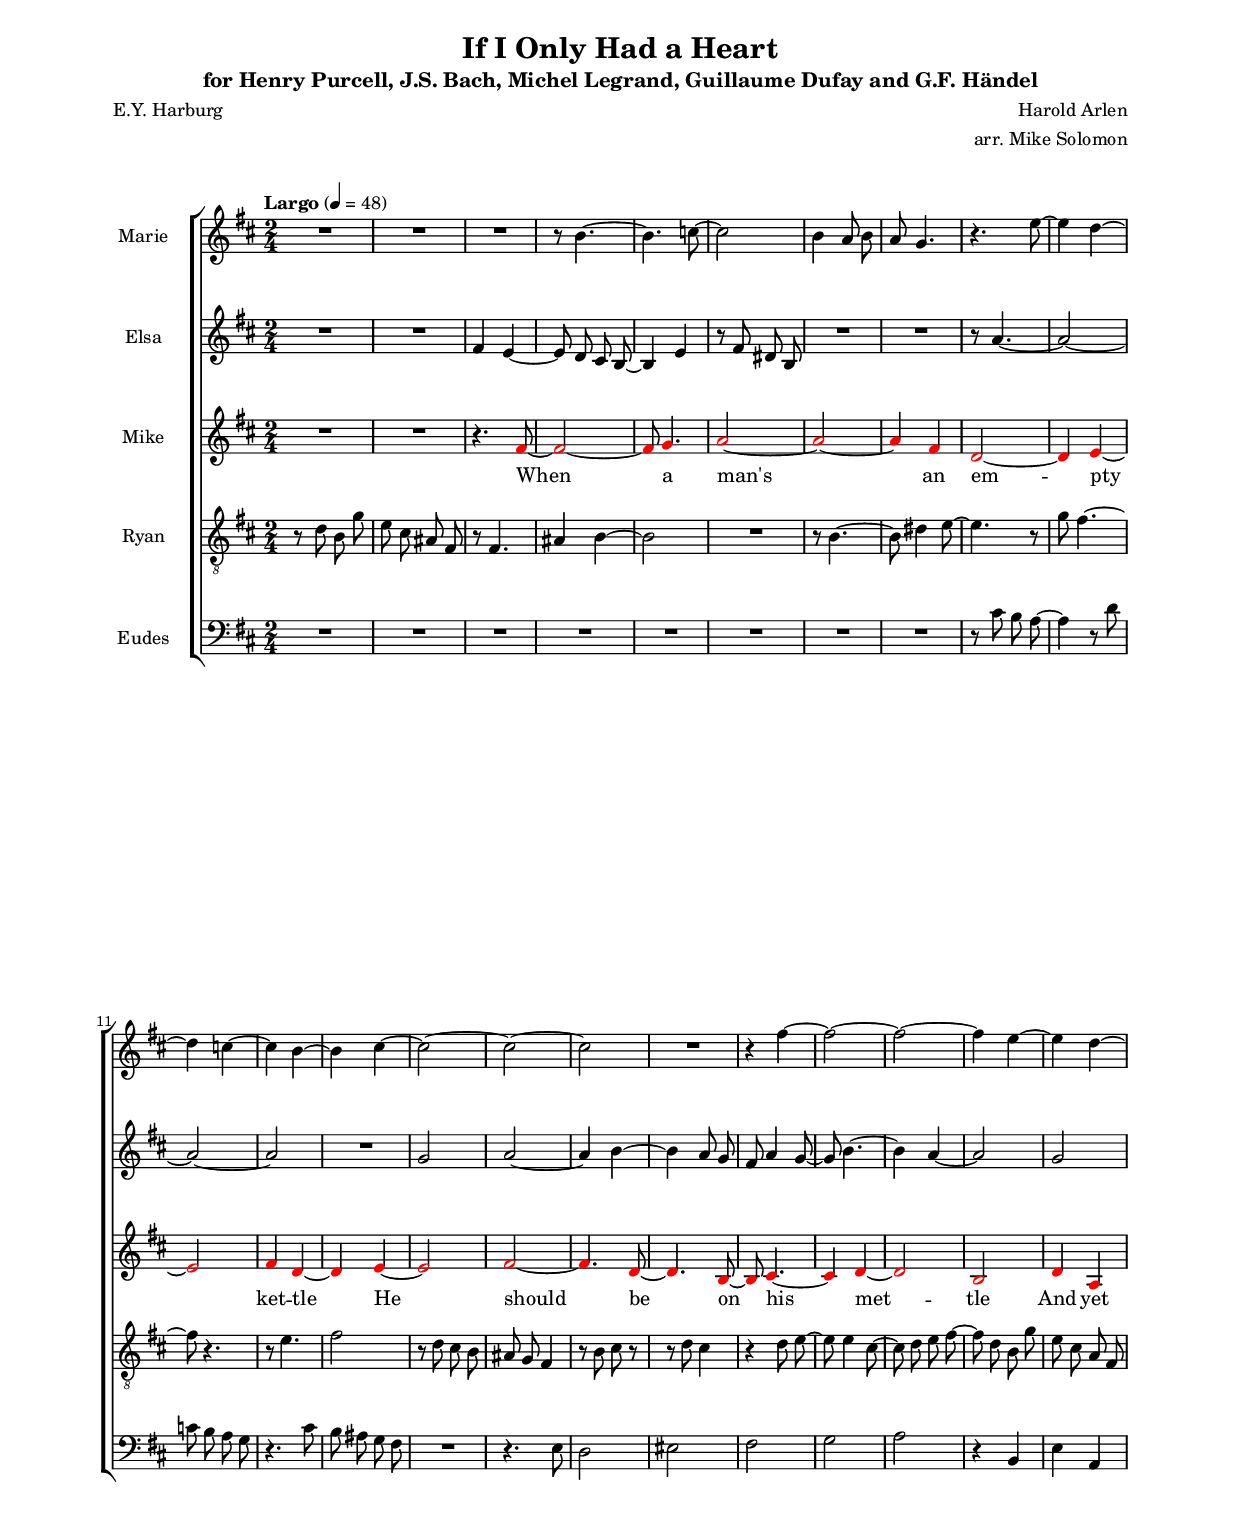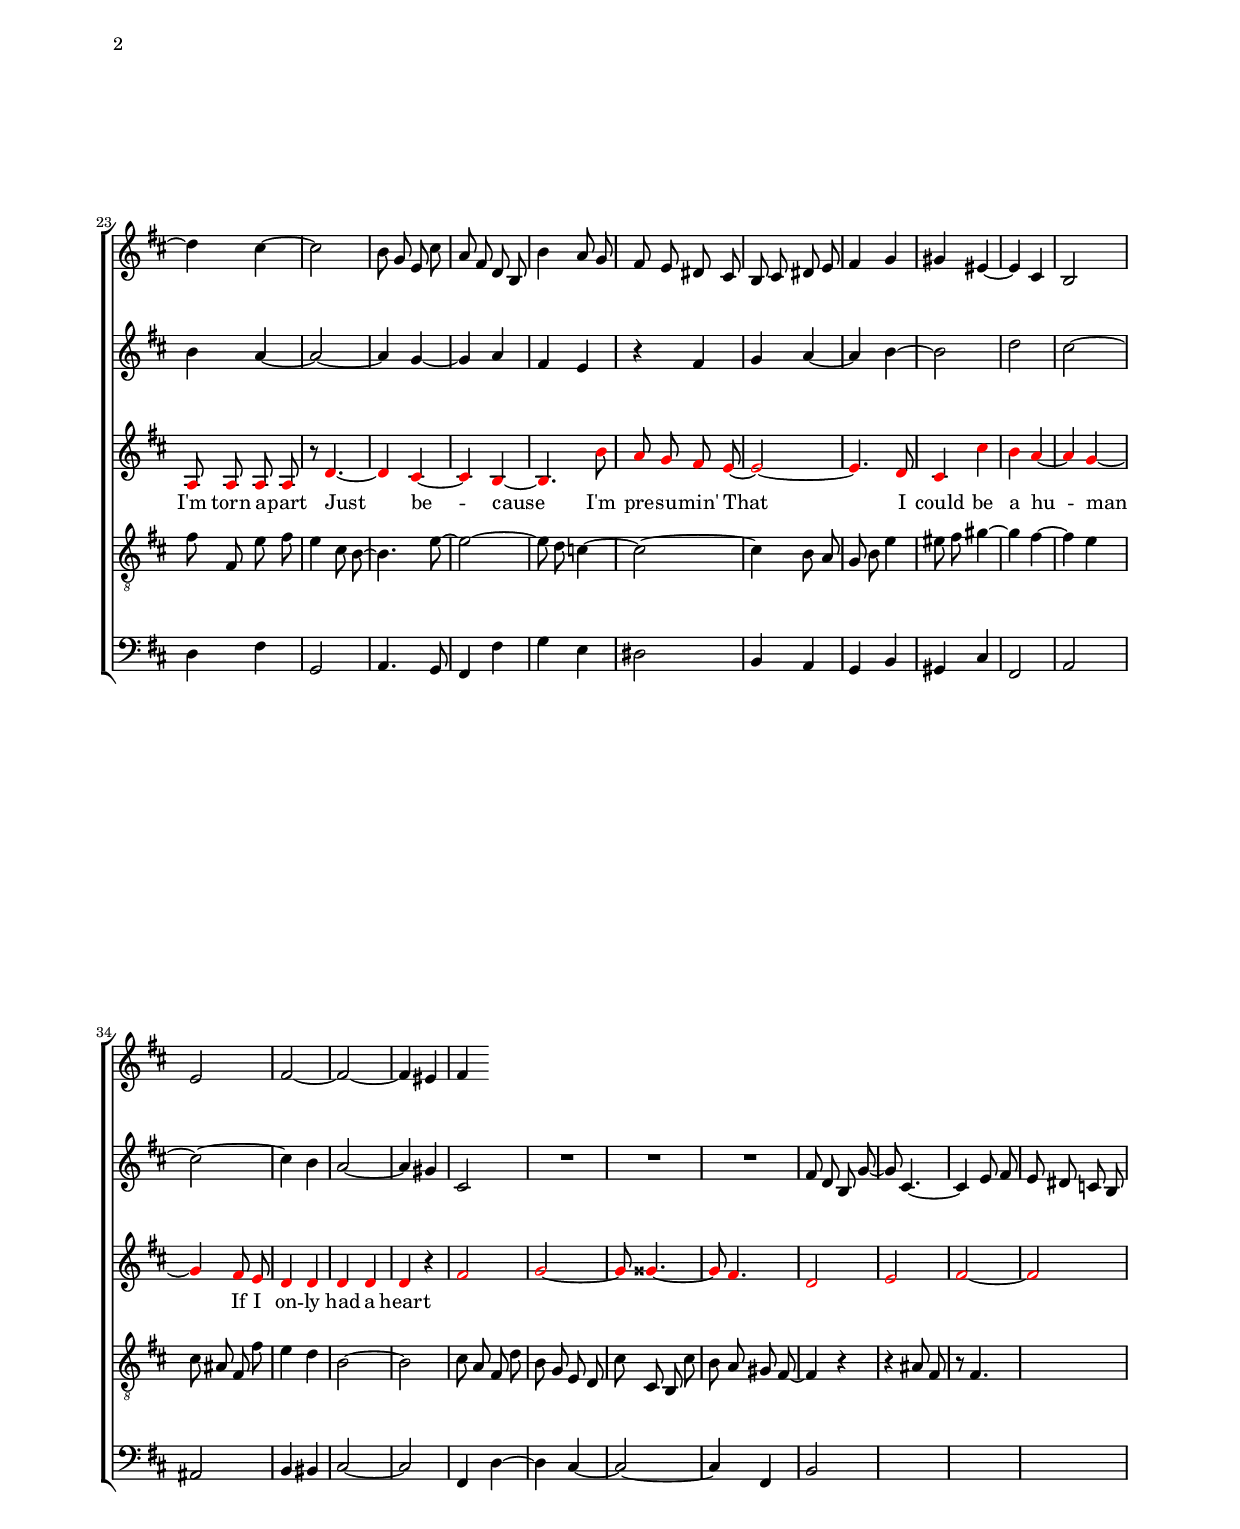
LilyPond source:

#(set-global-staff-size 15.87)
%{
When a man's an empty kettle
He should be on his mettle
And yet I'm torn apart
Just because I'm presumin'
That I could be a human
If I only had a heart

I'd be tender, I'd be gentle
And awful sentimental
Regarding love and art
I'd be friends with the sparrows 
And the boy that shoots the arrows
If I only had a heart

Picture me a balcony
Above a voice sings low

(Snow White)
Wherefore art thou, Romeo?

(Tin Man)
I hear a beat, how sweet!

Just to register emotion, jealousy, devotion
And really feel the part
I could stay young and chipper
And I'd lock it with a zipper
If I only had a heart
%}
% 
\version "2.19.0"
\include "defs-devel.ly"

#(ly:set-option 'point-and-click #f)

#(set-global-staff-size 15.87)

%{
\paper {
  #(define fonts
    (set-global-fonts
    #:music "profondo"
    #:factor (/ staff-height pt 20)
  ))
}
%}
%{
\paper {
  #(define fonts
    (set-global-fonts
    #:music "haydn"
    #:brace "gonville"
    #:factor (/ staff-height pt 20)
  ))
}
%}

railroad =  {
  \once \override BreathingSign.text = \markup \musicglyph #"scripts.caesura.straight"
  \breathe
}
myred = \once \override NoteHead #'color = #red

\paper {
  footnote-separator-markup = \markup { \column { " "\override #`(span-factor . 1/5) { \draw-hline } }}
  footnote-padding = 5\mm
  top-system-spacing = #'((basic-distance . 1) (minimum-distance . 0) (padding . 1) (stretchability . 40))
  bottom-system-spacing = #'((basic-distance . 1) (minimum-distance . 0) (padding . 1) (stretchability . 50))
  ragged-right = ##f
  left-margin = 0.75\in
  right-margin = 0.75\in
  top-margin = 0.5\in
  bottom-margin = 0.6\in
  ragged-last-bottom = ##f
  max-systems-per-page = #2
}

\header {
  title = "If I Only Had a Heart"
  subtitle = "for Henry Purcell, J.S. Bach, Michel Legrand, Guillaume Dufay and G.F. Händel"
  %title = "Somewhere Over the Rainbow"
  composer = "Harold Arlen"
  poet = "E.Y. Harburg"
  arranger = "arr. Mike Solomon"
  %arranger = "arr. (anon)"
}

prefatoryMatter = {
  \key b \minor
  \autoBeamOff
  \time 2/4
}

scorePrefatoryMatter = {
  \prefatoryMatter
}

midiPrefatoryMatter = {
  \prefatoryMatter
}

marks = {
  \tempo "Largo" 4=48
  s2 |
}

sopranoFirst = \relative c'' {
  R2 |
  R2 |
  R2 |
  r8 b4. ~ |
  b4. c8 ~ |
  c2 |
  b4 a8 b |
  a g4. |
  r4. e'8 ~ |
  e4 d ~ |
  d c ~ |
  c b ~ |
  b cis ~ |
  cis2 ~ |
  cis ~ |
  cis |
  R2 |
  r4 fis ~ |
  fis2 ~ |
  fis ~ |
  fis4 e ~ |
  e d ~ |
  d cis ~ |
  cis2 |
  b8 g e cis' |
  a fis d b |
  b'4 a8 g |
  fis e dis cis |
  b cis dis e |
  fis4 g |
  gis eis ~ |
  eis cis |
  b2 |
  e |
  fis ~ |
  fis ~  |
  fis4 eis |
  fis
}

sopranoWordsFirst = \lyricmode {
}

mezzoFirst = \relative c' {
  R2 |
  R2 |
  fis4 e ~ |
  e8 d cis b ~ |
  b4 e |
  r8 fis dis b |
  R2 |
  R2 |
  r8 a'4. ~ |
  a2 ~ |
  a ~ |
  a |
  R2 |
  g2 |
  a2 ~ |
  a4 b4 ~ |
  b a8 g |
  fis a4 g8 ~ |
  g b4. ~ |
  b4 a ~ |
  a2 |
  g |
  b4 a ~ |
  a2 ~ |
  a4 g ~ 
  g a |
  fis e |
  r fis |
  g a ~ |
  a b ~ |
  b2 |
  d
  cis ~ |
  cis ~ |
  cis4 b4 |
  a2 ~ |
  a4 gis |
  cis,2 |
  R2 | R2 | R2 |
  fis8 d b g' ~ |
  g cis,4. ~ |
  cis4 e8 fis |
  e dis c b ~ | % to e minor  
}

mezzoWordsFirst = \lyricmode {
}

altoFirst = \relative c' {
  R2 |
  R2 |
  \Red
  r4. fis8 ~ |
  fis2 ~ |
  fis8 g4. |
  a2 ~ |
  a2 ~ |
  a4 fis4 |
  d2 ~ |
  d4 e ~ |
  e2 |
  fis4 d ~ |
  d4 e4 ~ |
  e2 |
  fis2 ~ |
  fis4. d8 ~ |
  d4. b8 ~ |
  b8 cis4. ~ |
  cis4 d4 ~ |
  d2 |
  b |
  d4 a |
  a8 a a a |
  r8 d4. ~ |
  d4 cis ~ |
  cis b ~ |
  b4. b'8 |
  a8 g fis e ~ |
  e2 ~ |
  e4. d8 |
  cis4 cis'4 |
  b a ~ |
  a g ~ |
  g fis8 e |
  d4 d |
  d d |
  d r4 |
  fis2 |
  g ~ |
  g8 gisis4. ~ |
  gisis8 fis4. |
  d2 |
  e
  fis ~ |
  fis
}

altoWordsFirst = \lyricmode {
When a man's an em -- pty ket -- tle
He should be on his met -- tle
And yet I'm torn a -- part
Just be -- cause I'm pre -- su -- min'
That I could be a hu -- man
If I on -- ly had a heart

%I'd be tender, I'd be gentle
%And awful sentimental
%Regarding love and art
%I'd be friends with the sparrows 
%And the boy that shoots the arrows
%If I only had a heart

%Picture me a balcony
%Above a voice sings low

%(Snow White)
%Wherefore art thou, Romeo?

%(Tin Man)
%I hear a beat, how sweet!

%Just to register emotion, jealousy, devotion
%And really feel the part
%I could stay young and chipper
%And I'd lock it with a zipper
%If I only had a heart
}

tenorFirst = \relative c' {
  \clef "treble_8"
  r8 d b g' |
  e cis ais fis |
  r8 fis4. |
  ais4 b ~ |
  b2 |
  R2 |
  r8 b4. ~ |
  b8 dis4 e8 ~ |
  e4. r8 |
  g8 fis4. ~ |
  fis8 r4. |
  r8 e4. |
  fis2 |
  r8 d8 cis b |
  ais g fis4 |
  r8 b cis r8 |
  r8 d cis4 |
  r4 d8 e ~ |
  e8 e4 cis8 ~ |
  cis d e fis ~ |
  fis d b g' |
  e cis a fis |
  fis' fis, e' fis |
  e4 cis8 b ~ |
  b4. e8 ~ |
  e2 ~ |
  e8 d c4 ~ |
  c2 ~ |
  c4 b8 a |
  g b e4 |
  eis8 fis gis4 ~ |
  gis fis ~ |
  fis4 e |
  cis8 ais fis fis' |
  e4 d |
  b2 ~ |
  b
  cis8 a fis d' |
  b g e d |
  cis' cis, b cis' |
  b a gis fis ~ |
  fis4 r |
  r ais8 fis |
  r fis4. |
  s2 |
}

tenorWordsFirst = \lyricmode {
}

bassFirst = \relative c' {
  \clef "bass"
  R2 |
  R2 |
  R2 |
  R2 |
  R2 |
  R2 |
  R2 |
  R2 |
  r8 cis b a ~ |
  a4 r8 d  |
  c b a g |
  r4. cis8 |
  b ais g fis |
  R2 |
  r4. e8 |
  d2 |
  eis |
  fis |
  g |
  a |
  r4 b, |
  e4 a, |
  d4 fis |
  g,2 |
  a4. g8 |
  fis4 fis' |
  g4 e |
  dis2 |
  b4 a |
  g b |
  gis cis |
  fis,2 |
  a2 |
  ais2 |
  b4 bis |
  cis2 ~ |
  cis |
  fis,4 d'4 ~ |
  d cis ~ |
  cis2 ~ |
  cis4 fis, |
  b2  |
  s2*3 |
}

bassWordsFirst = \lyricmode {
}

sopranoSecond = \relative c'' {
  d8 b g e' |
  c8 a fis d |
  d'4 c8 d |
  c b a g |
  s2*13 |
}

sopranoWordsSecond = \lyricmode {
}

mezzoSecond = \relative c' {
  s2 | s s s |
  r4 b8 g' ~ |
  g4 fis4 |
  r4 e8 fis |
  e4 cis8 d |
}

mezzoWordsSecond = \lyricmode {
}

altoSecond = \relative c'' {
  g2 |
  a |
  fis |
  d4 e |
  fis8 d4. |
  e2 |
  fis2 ~ |
  fis8 d4 b8 |
  cis4 d8 b ~ |
  b2 |
  d4. a8 ~ |
  a a a a |
  a4. d8 ~ |
  d2 |
  cis4 b ~ |
  b b'4 |
  a4 g | % D
  fis | % Gmaj7
}

altoWordsSecond = \lyricmode {
}

tenorSecond = \relative c' {
  \clef "treble_8"
  s2 | s2 | s2 | s2 |
  s2 | s2 | s2 | s2 |
  s2 | s2 | s2 | s2 |
  cis2 |
  b8 gis eis cis |
  r8 cis4 cis'8 |
  b a gis fis |
}

tenorWordsSecond = \lyricmode {
}

bassSecond = \relative c' {
  \clef "bass"
  s2 | s2 | s2 | s2 |
  s2 | s2 | s2 | s2 |
  a8 fis d4 |
  g8 e cis a |
  a'4 g4 ~ |
  g8 fis e d |
  eis4 fis |
}

bassWordsSecond = \lyricmode {
}



\score {
  \new ChoirStaff <<
    \new Staff \with { instrumentName = #"Marie" %shortInstrumentName = #"M."
} <<
      \new Voice = "soprano" { << { \numericTimeSignature
	\scorePrefatoryMatter
        \sopranoFirst
      } {
	\scorePrefatoryMatter
        \marks
      } >> }
      \new Lyrics \lyricsto "soprano" {
        \sopranoWordsFirst
      }
    >>
    \new Staff \with { instrumentName = #"Elsa" %shortInstrumentName = #"E."
} <<
      \new Voice = "mezzo" { \numericTimeSignature
	\scorePrefatoryMatter
        \mezzoFirst
      }
      \new Lyrics \lyricsto "mezzo" {
        \mezzoWordsFirst
      }
    >>
    \new Staff \with { instrumentName = #"Mike" %shortInstrumentName = #"Mk."
} <<
      \new Voice = "alto" { \numericTimeSignature
	\scorePrefatoryMatter
        \altoFirst
      }
      \new Lyrics \lyricsto "alto" {
        \altoWordsFirst
      }
    >>
    \new Staff \with { instrumentName = #"Ryan" %shortInstrumentName = #"R."
} <<
      \new Voice = "tenor" { \numericTimeSignature
	\scorePrefatoryMatter
        \tenorFirst
      }
      \new Lyrics \lyricsto "tenor" {
        \tenorWordsFirst
      }
    >>
    \new Staff \with { instrumentName = #"Eudes" %shortInstrumentName = #"P." %\markup { \concat { E \super u . } }
} <<
      \new Voice = "bass" { \numericTimeSignature
	\scorePrefatoryMatter
        \bassFirst
      }
      \new Lyrics \lyricsto "bass" {
        \bassWordsFirst
      }
    >>
  >>
  \layout {
    \context {
      \Voice
      \override TextScript #'layer = #6
      \override NoteHead #'layer = #7
      \override Glissando #'breakable = ##t
      \override TupletNumber #'breakable = ##t
      \override TupletBracket #'breakable = ##t
      \remove "Forbid_line_break_engraver"
    }
    \context {
      \Staff
      %\consists "Metronome_mark_engraver"
      \override TimeSignature #'style = #'numbered
      \override StaffSymbol #'layer = #4
      \override TimeSignature #'layer = #3
      \override TimeSignature #'whiteout = ##t
    }
    \context {
      \Lyrics
      %\override LyricText #'whiteout = ##t
      \override LyricText #'layer = #6
    }
    \context {
      \Score
      %\remove "Metronome_mark_engraver"
      \override NonMusicalPaperColumn #'allow-loose-spacing = ##f
    }
  }
}
%%% MIDI

\score {
  \new ChoirStaff <<
    \new Staff \with { instrumentName = #"Marie" %shortInstrumentName = #"M."
} <<
      \new Voice = "soprano" { << { \numericTimeSignature
	\midiPrefatoryMatter
        \sopranoFirst
      } {
	\midiPrefatoryMatter
        \marks
      } >> }
      \new Lyrics \lyricsto "soprano" {
        \sopranoWordsFirst
      }
    >>
    \new Staff \with { instrumentName = #"Elsa" %shortInstrumentName = #"E."
} <<
      \new Voice = "mezzo" { \numericTimeSignature
	\midiPrefatoryMatter
        \mezzoFirst
      }
      \new Lyrics \lyricsto "mezzo" {
        \mezzoWordsFirst
      }
    >>
    \new Staff \with { instrumentName = #"Mike" %shortInstrumentName = #"Mk."
} <<
      \new Voice = "alto" { \numericTimeSignature
	\midiPrefatoryMatter
        \altoFirst
      }
      \new Lyrics \lyricsto "alto" {
        \altoWordsFirst
      }
    >>
    \new Staff \with { instrumentName = #"Ryan" %shortInstrumentName = #"R."
} <<
      \new Voice = "tenor" { \numericTimeSignature
	\midiPrefatoryMatter
        \tenorFirst
      }
      \new Lyrics \lyricsto "tenor" {
        \tenorWordsFirst
      }
    >>
    \new Staff \with { instrumentName = #"Eudes" %shortInstrumentName = #"P." %\markup { \concat { E \super u . } }
} <<
      \new Voice = "bass" { \numericTimeSignature
	\midiPrefatoryMatter
        \bassFirst
      }
      \new Lyrics \lyricsto "bass" {
        \bassWordsFirst
      }
    >>
  >>
  \midi {}
}
